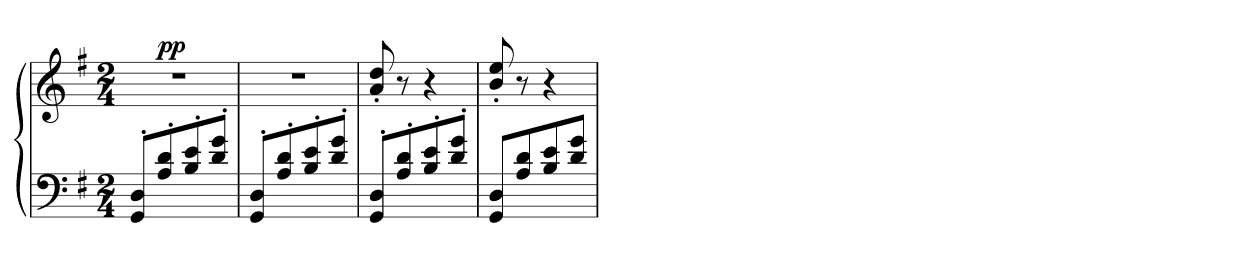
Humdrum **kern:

**kern	**kern	**dynam
*part1	*part1	*part1
*staff2	*staff1	*staff1/2
*clefF4	*clefG2	*
*k[f#]	*k[f#]	*
*M2/4	*M2/4	*
=1	=1	=1
*^	*^	*
8GG'/ 8D'/L	2ryy	2r	8ryy	.
!	!	!	!	!LO:DY:a
8A'\ 8d'\	.	.	4.ryy	pp
8B'/ 8e'/	.	.	.	.
8d'\ 8g'\J	.	.	.	.
*	*	*v	*v	*
=2	=2	=2	=2
8GG'/ 8D'/L	2ryy	2r	.
8A'\ 8d'\	.	.	.
8B'/ 8e'/	.	.	.
8d'\ 8g'\J	.	.	.
=3	=3	=3	=3
8GG'/ 8D'/L	2ryy	8a'/ 8dd'/	.
8A'\ 8d'\	.	8r	.
8B'/ 8e'/	.	4r	.
8d'\ 8g'\J	.	.	.
=4	=4	=4	=4
8GG/ 8D/L	2ryy	8b'/ 8ee'/	.
8A\ 8d\	.	8r	.
8B/ 8e/	.	4r	.
8d\ 8g\J	.	.	.
*v	*v	*	*
=	=	=
*-	*-	*-
